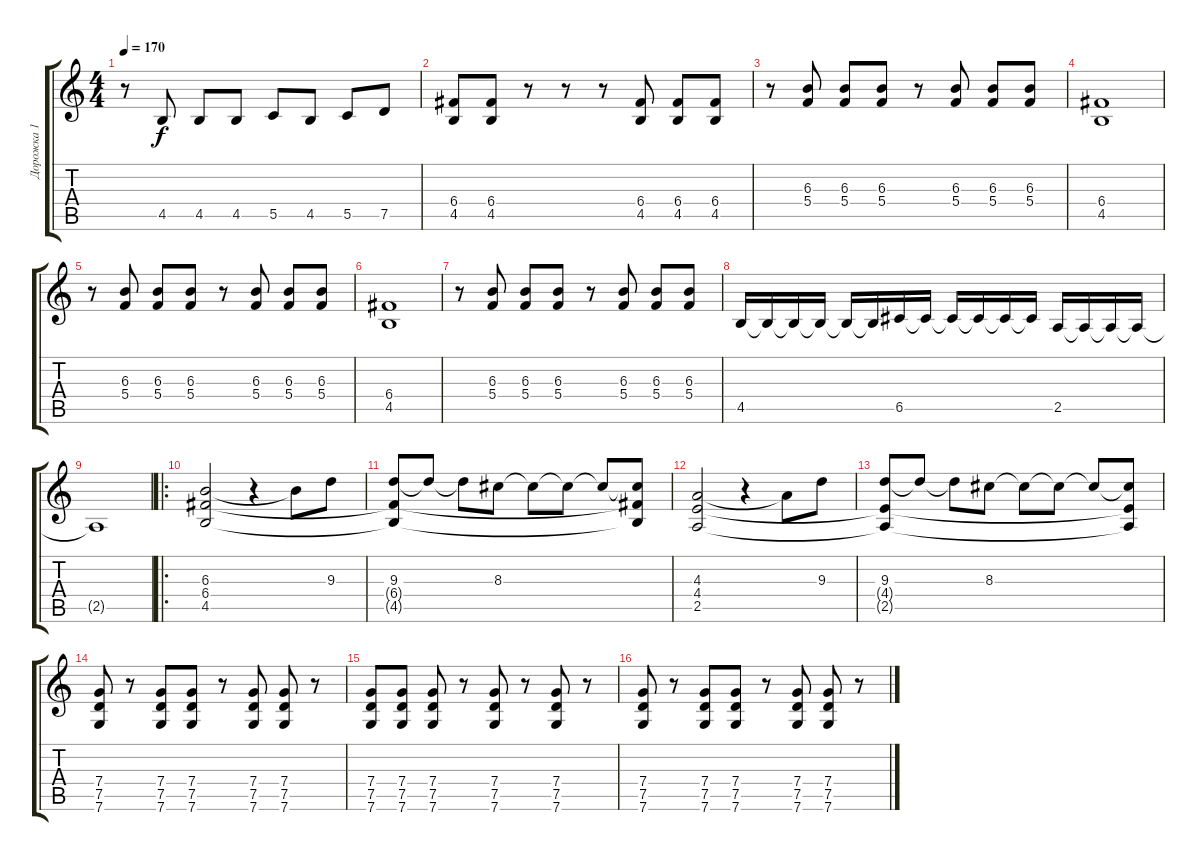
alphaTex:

\track ("Дорожка 1" "Дорожка 1") {instrument distortionguitar}
\staff {score tabs}
\tuning (D4 A3 F3 C3 G2 C2) {hide}
\ts (4 4)
\tempo 170
\clef g2
\ks c
r.8{dy f} 4.5.8 4.5.8 4.5.8 5.5.8 4.5.8 5.5.8 7.5.8 |
(6.4 4.5).8{volume 14 instrument distortionguitar} (6.4 4.5).8 r.8 r.8 r.8 (6.4 4.5).8 (6.4 4.5).8 (6.4 4.5).8 |
r.8 (6.3 5.4).8 (6.3 5.4).8 (6.3 5.4).8 r.8 (6.3 5.4).8 (6.3 5.4).8 (6.3 5.4).8 |
(6.4 4.5).1 |
r.8 (6.3 5.4).8 (6.3 5.4).8 (6.3 5.4).8 r.8 (6.3 5.4).8 (6.3 5.4).8 (6.3 5.4).8 |
(6.4 4.5).1 |
r.8 (6.3 5.4).8 (6.3 5.4).8 (6.3 5.4).8 r.8 (6.3 5.4).8 (6.3 5.4).8 (6.3 5.4).8 |
4.5.16 4.5{t}.16 4.5{t}.16 4.5{t}.16 4.5{t}.16 4.5{t}.16 6.5.16 6.5{t}.16 6.5{t}.16 6.5{t}.16 6.5{t}.16 6.5{t}.16 2.5.16 2.5{t}.16 2.5{t}.16 2.5{t}.16 |
2.5{t}.1 |
\ro
(6.3 6.4 4.5).2 r.4 6.3{t}.8 9.3.8 |
(9.3 6.4{t} 4.5{t}).8 9.3{t}.8 9.3{t}.8 8.3.8 8.3{t}.8 8.3{t}.8 8.3{t}.8 (8.3{t} 6.4{t} 4.5{t}).8 |
(4.3 4.4 2.5).2 r.4 4.3{t}.8 9.3.8 |
(9.3 4.4{t} 2.5{t}).8 9.3{t}.8 9.3{t}.8 8.3.8 8.3{t}.8 8.3{t}.8 8.3{t}.8 (8.3{t} 4.4{t} 2.5{t}).8 |
(7.4 7.5 7.6).8 r.8 (7.4 7.5 7.6).8 (7.4 7.5 7.6).8 r.8 (7.4 7.5 7.6).8 (7.4 7.5 7.6).8 r.8 |
(7.4 7.5 7.6).8 (7.4 7.5 7.6).8 (7.4 7.5 7.6).8 r.8 (7.4 7.5 7.6).8 r.8 (7.4 7.5 7.6).8 r.8 |
(7.4 7.5 7.6).8 r.8 (7.4 7.5 7.6).8 (7.4 7.5 7.6).8 r.8 (7.4 7.5 7.6).8 (7.4 7.5 7.6).8 r.8
